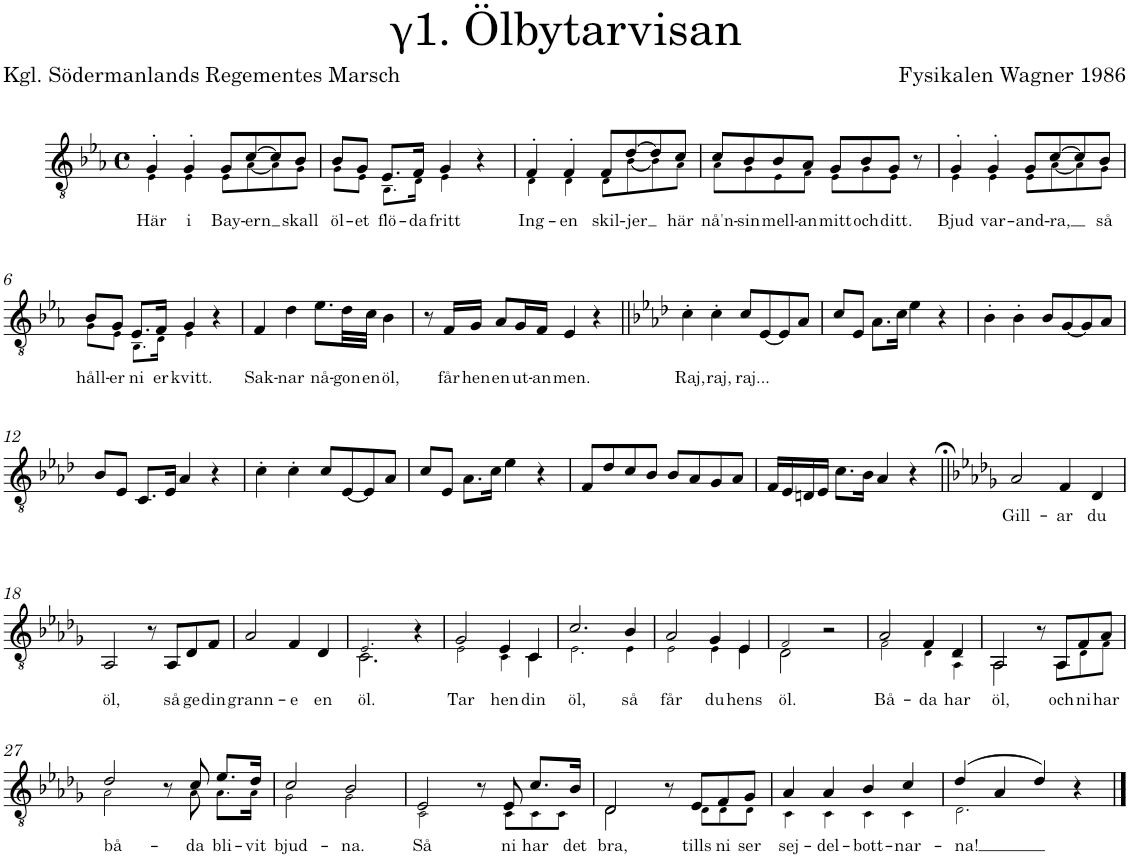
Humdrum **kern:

**kern	**text
*part1	*part1
*staff1	*staff1
*I"Instrument 1	*
*clefGv2	*
*k[b-e-a-]	*
*M4/4	*
*met(c)	*
=1	=1
!	!LO:LY:b
*^	*
4G'/	4E-!\	Här
!	!	!LO:LY:b
4G'/	4E-!\	i
!	!	!LO:LY:b
8G/L	8E-!\L	Bay-
!	!	!LO:LY:b
[8c/	[8A-!\	-ern
8c/]	8A-!\]	.
!	!	!LO:LY:b
8B-/J	8G!\J	skall
=2	=2	=2
!	!	!LO:LY:b
8B-/L	8G!\L	öl-
!	!	!LO:LY:b
8G/J	8E-!\J	-et
!	!	!LO:LY:b
8.E-/L	8.BB-!\L	flö-
!	!	!LO:LY:b
16F/Jk	16D!\Jk	-da
!	!	!LO:LY:b
4G/	4E-!\	fritt
4r	4ryy	.
=3	=3	=3
!	!	!LO:LY:b
4F'/	4D!\	Ing-
!	!	!LO:LY:b
4F'/	4D!\	-en
!	!	!LO:LY:b
8F/L	8D!\L	skil-
!	!	!LO:LY:b
[8d/	[8B-!\	-jer
8d/]	8B-!\]	.
!	!	!LO:LY:b
8c/J	8A-!\J	här
=4	=4	=4
!	!	!LO:LY:b
8c/L	8A-!\L	nå'n-
!	!	!LO:LY:b
8B-/	8G!\	-sin
!	!	!LO:LY:b
8B-/	8E-!\	mell-
!	!	!LO:LY:b
8A-/J	8F!\J	-an
!	!	!LO:LY:b
8G/L	8E-!\L	mitt
!	!	!LO:LY:b
8B-/	8G!\	och
!	!	!LO:LY:b
8G/J	8E-!\J	ditt.
8r	8ryy	.
=5	=5	=5
!	!	!LO:LY:b
4G'/	4E-!\	Bjud
!	!	!LO:LY:b
4G'/	4E-!\	var-
!	!	!LO:LY:b
8G/L	8E-!\L	-and-
!	!	!LO:LY:b
[8c/	[8A-!\	-ra,
8c/]	8A-!\]	.
!	!	!LO:LY:b
8B-/J	8G!\J	så
!!LO:LB:g=z	!!
=6	=6	=6
!	!	!LO:LY:b
8B-/L	8G!\L	håll-
!	!	!LO:LY:b
8G/J	8E-!\J	-er
!	!	!LO:LY:b
8.E-/L	8.BB-!\L	ni
!	!	!LO:LY:b
16F/Jk	16D!\Jk	er
!	!	!LO:LY:b
4G/	4E-!\	kvitt.
4r	4ryy	.
=7	=7	=7
!	!	!LO:LY:b
*v	*v	*
4F/	Sak-
!	!LO:LY:b
4d\	-nar
!	!LO:LY:b
8.e-\L	nå-
!	!LO:LY:b
32d\LL	-gon
!	!LO:LY:b
32c\JJJ	en
!	!LO:LY:b
4B-\	öl,
=8	=8
8r	.
!	!LO:LY:b
16F/LL	får
!	!LO:LY:b
16G/JJ	hen
!	!LO:LY:b
8A-/L	en
!	!LO:LY:b
16G/L	ut-
!	!LO:LY:b
16F/JJ	-an
!	!LO:LY:b
4E-/	men.
4r	.
=9||	=9||
*k[b-e-a-d-]	*
!	!LO:LY:b
4c'\	Raj,
!	!LO:LY:b
4c'\	raj,
!	!LO:LY:b
8c/L	raj...
[8E-/	.
8E-/]	.
8A-/J	.
=10	=10
8c/L	.
8E-/J	.
8.A-\L	.
16c\Jk	.
4e-\	.
4r	.
=11	=11
4B-'\	.
4B-'\	.
8B-/L	.
[8G/	.
8G/]	.
8A-/J	.
!!LO:LB:g=z
=12	=12
8B-/L	.
8E-/J	.
8.C/L	.
16E-/Jk	.
4A-/	.
4r	.
=13	=13
4c'\	.
4c'\	.
8c/L	.
[8E-/	.
8E-/]	.
8A-/J	.
=14	=14
8c/L	.
8E-/J	.
8.A-\L	.
16c\Jk	.
4e-\	.
4r	.
=15	=15
8F/L	.
8d-/	.
8c/	.
8B-/J	.
8B-/L	.
8A-/	.
8G/	.
8A-/J	.
=16	=16
16F/LL	.
16E-/	.
16Dn/	.
16E-/JJ	.
8.c\L	.
16B-\Jk	.
4A-/	.
4r	.
=17||	=17||
*k[b-e-a-d-g-]	*
!	!LO:LY:b
2A-/	Gill-
!	!LO:LY:b
4F/	-ar
!	!LO:LY:b
4D-/	du
!!LO:LB:g=z
=18	=18
!	!LO:LY:b
2AA-/	öl,
8r	.
!	!LO:LY:b
8AA-/L	så
!	!LO:LY:b
8D-/	ge
!	!LO:LY:b
8F/J	din
=19	=19
!	!LO:LY:b
2A-/	grann-
!	!LO:LY:b
4F/	-e
!	!LO:LY:b
4D-/	en
=20	=20
!	!LO:LY:b
*^	*
2.E-!/	2.C\	öl.
4r	4ryy	.
=21	=21	=21
!	!	!LO:LY:b
2G-/	2E-!\	Tar
!	!	!LO:LY:b
4E-/	4C!\	hen
!	!	!LO:LY:b
4C/	4C\	din
=22	=22	=22
!	!	!LO:LY:b
2.c/	2.E-!\	öl,
!	!	!LO:LY:b
4B-/	4E-!\	så
=23	=23	=23
!	!	!LO:LY:b
2A-/	2E-!\	får
!	!	!LO:LY:b
4G-/	4E-!\	du
!	!	!LO:LY:b
4E-/	4E-\	hens
=24	=24	=24
!	!	!LO:LY:b
2F!/	2D-\	öl.
2r	2ryy	.
=25	=25	=25
!	!	!LO:LY:b
2A-/	2F!\	Bå-
!	!	!LO:LY:b
4F/	4D-!\	-da
!	!	!LO:LY:b
4D-/	4AA-!\	har
=26	=26	=26
!	!	!LO:LY:b
2AA-/	2AA-\	öl,
8r	8ryy	.
!	!	!LO:LY:b
8AA-/L	8AA-!\L	och
!	!	!LO:LY:b
8F/	8D-!\	ni
!	!	!LO:LY:b
8A-/J	8F!\J	har
!!LO:LB:g=z	!!
=27	=27	=27
!	!	!LO:LY:b
2d-/	2A-!\	bå-
8r	8ryy	.
!	!	!LO:LY:b
8c/	8A-!\	-da
!	!	!LO:LY:b
8.e-/L	8.A-!\L	bli-
!	!	!LO:LY:b
16d-/Jk	16A-!\Jk	-vit
=28	=28	=28
!	!	!LO:LY:b
2c/	2G-!\	bjud-
!	!	!LO:LY:b
2B-/	2G-!\	-na.
=29	=29	=29
!	!	!LO:LY:b
2E-/	2C!\	Så
8r	8ryy	.
!	!	!LO:LY:b
8E-/	8C!\L	ni
!	!	!LO:LY:b
8.c/L	8C!\	har
.	8C!\J	.
!	!	!LO:LY:b
16B-/Jk	.	det
=30	=30	=30
!	!	!LO:LY:b
2D-/	2D-\	bra,
8r	8ryy	.
!	!	!LO:LY:b
8E-/L	8D-!\L	tills
!	!	!LO:LY:b
8F/	8D-!\	ni
!	!	!LO:LY:b
8G-/J	8D-!\J	ser
=31	=31	=31
!	!	!LO:LY:b
4A-/	4C!\	sej-
!	!	!LO:LY:b
4A-/	4C!\	-del-
!	!	!LO:LY:b
4B-/	4C!\	-bott-
!	!	!LO:LY:b
4c/	4C!\	-nar-
=32	=32	=32
!	!	!LO:LY:b
(4d-/	2.D-!\	-na!
4A-/	.	.
4d-/)	.	.
4r	4ryy	.
*v	*v	*
==	==
*-	*-
